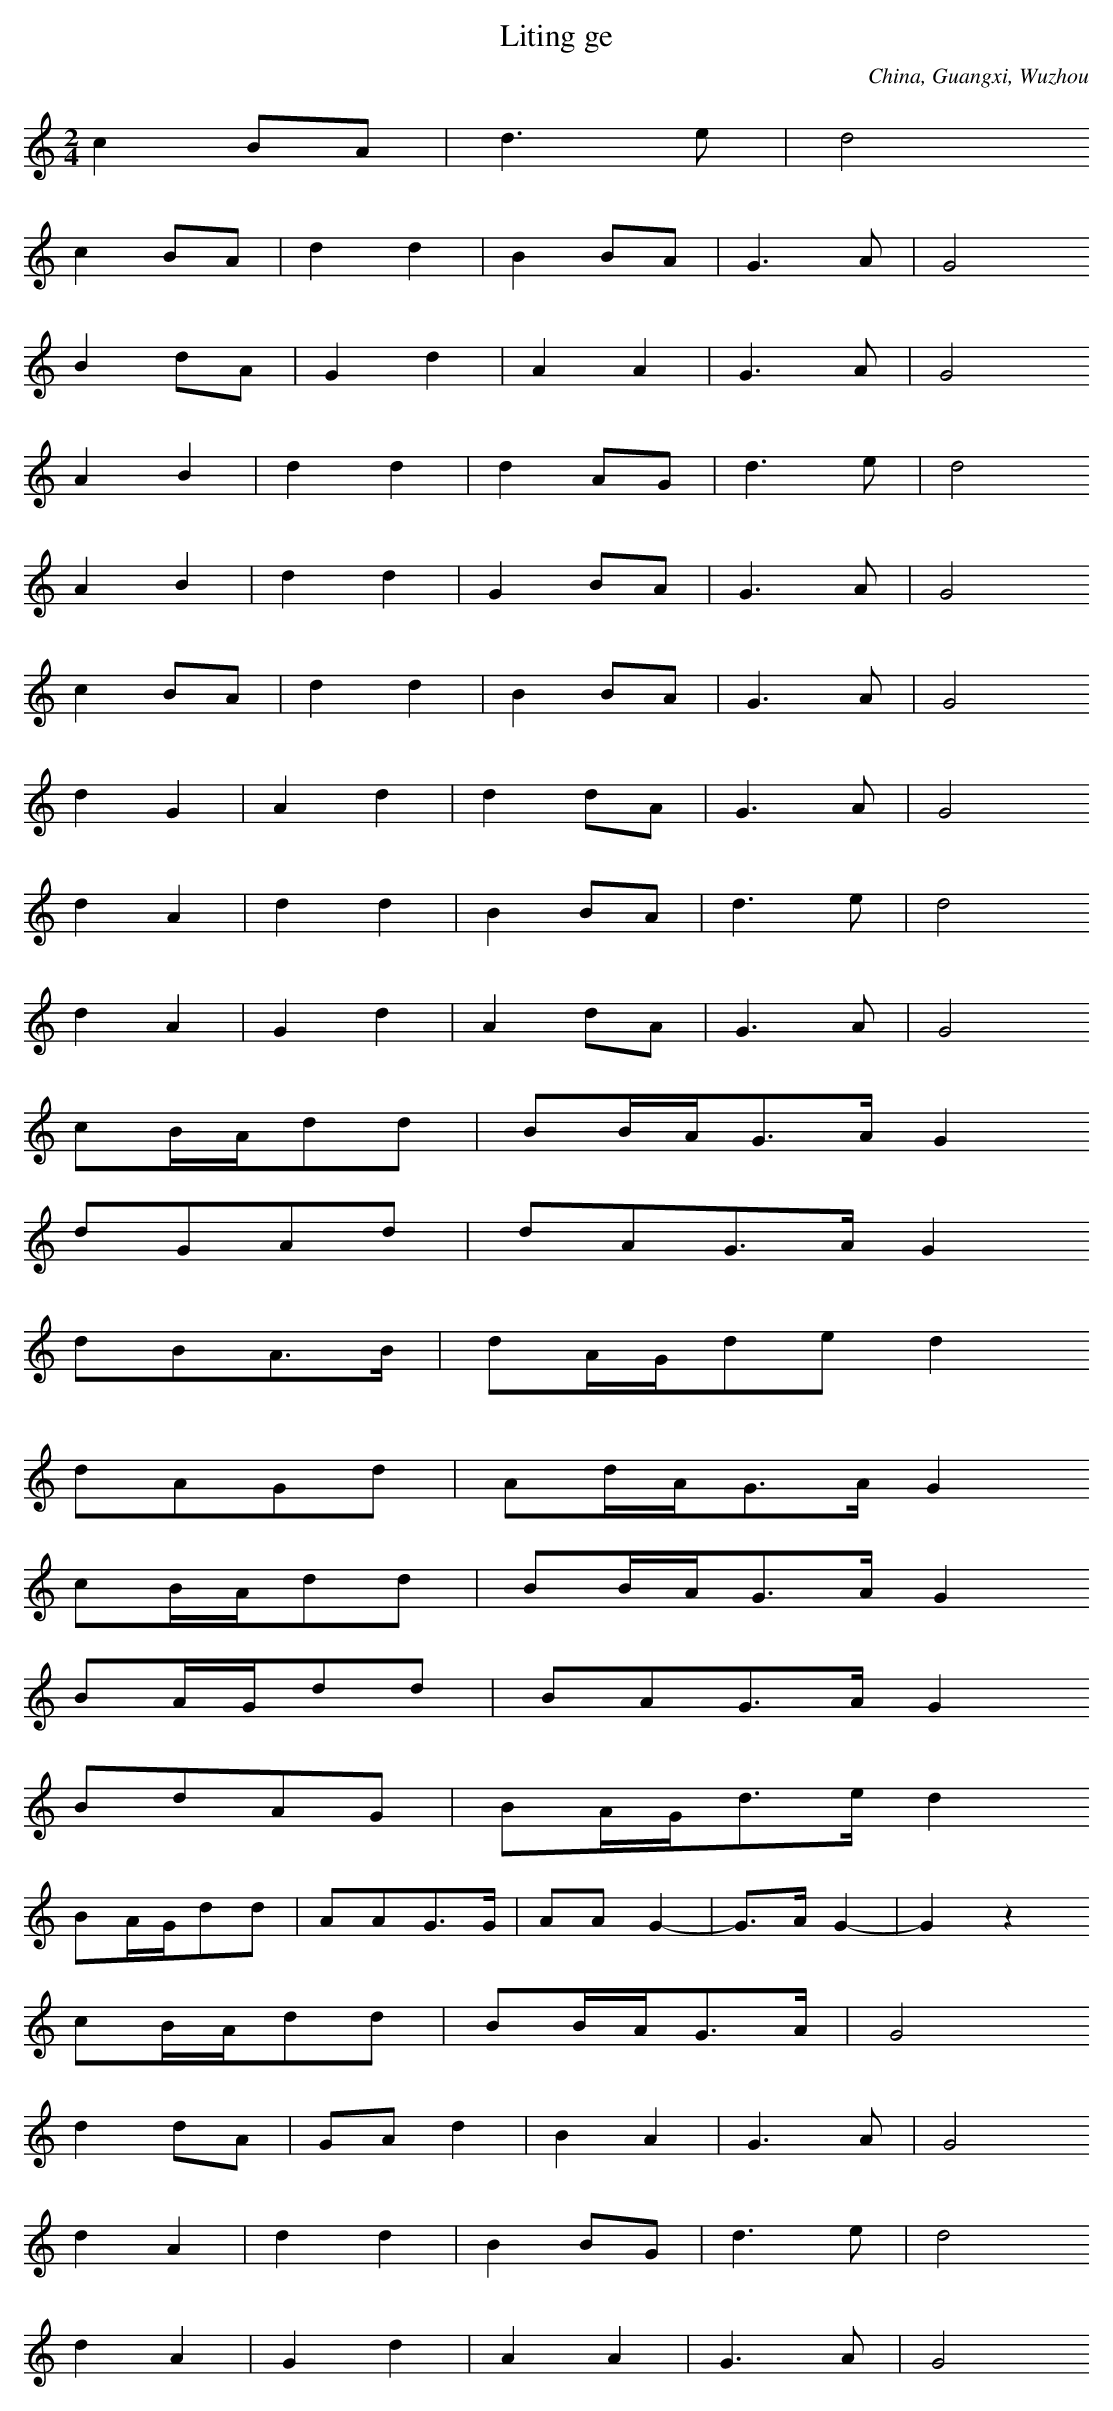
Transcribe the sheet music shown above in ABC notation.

X:1
T: Liting ge
O: China, Guangxi, Wuzhou
M: 2/4
L: 1/16
K: C
c4B2A2 | d6e2 | d8
c4B2A2 | d4d4 | B4B2A2 | G6A2 | G8
B4d2A2 | G4d4 | A4A4 | G6A2 | G8
A4B4 | d4d4 | d4A2G2 | d6e2 | d8
A4B4 | d4d4 | G4B2A2 | G6A2 | G8
c4B2A2 | d4d4 | B4B2A2 | G6A2 | G8
d4G4 | A4d4 | d4d2A2 | G6A2 | G8
d4A4 | d4d4 | B4B2A2 | d6e2 | d8
d4A4 | G4d4 | A4d2A2 | G6A2 | G8
c2BAd2d2 | B2BAG3AG4
d2G2A2d2 | d2A2G3AG4
d2B2A3B | d2AGd2e2d4
d2A2G2d2 | A2dAG3AG4
c2BAd2d2 | B2BAG3AG4
B2AGd2d2 | B2A2G3AG4
B2d2A2G2 | B2AGd3ed4
B2AGd2d2 | A2A2G3G | A2A2G4- | G3AG4- | G4z4
c2BAd2d2 | B2BAG3A | G8
d4d2A2 | G2A2d4 | B4A4 | G6A2 | G8
d4A4 | d4d4 | B4B2G2 | d6e2 | d8
d4A4 | G4d4 | A4A4 | G6A2 | G8
